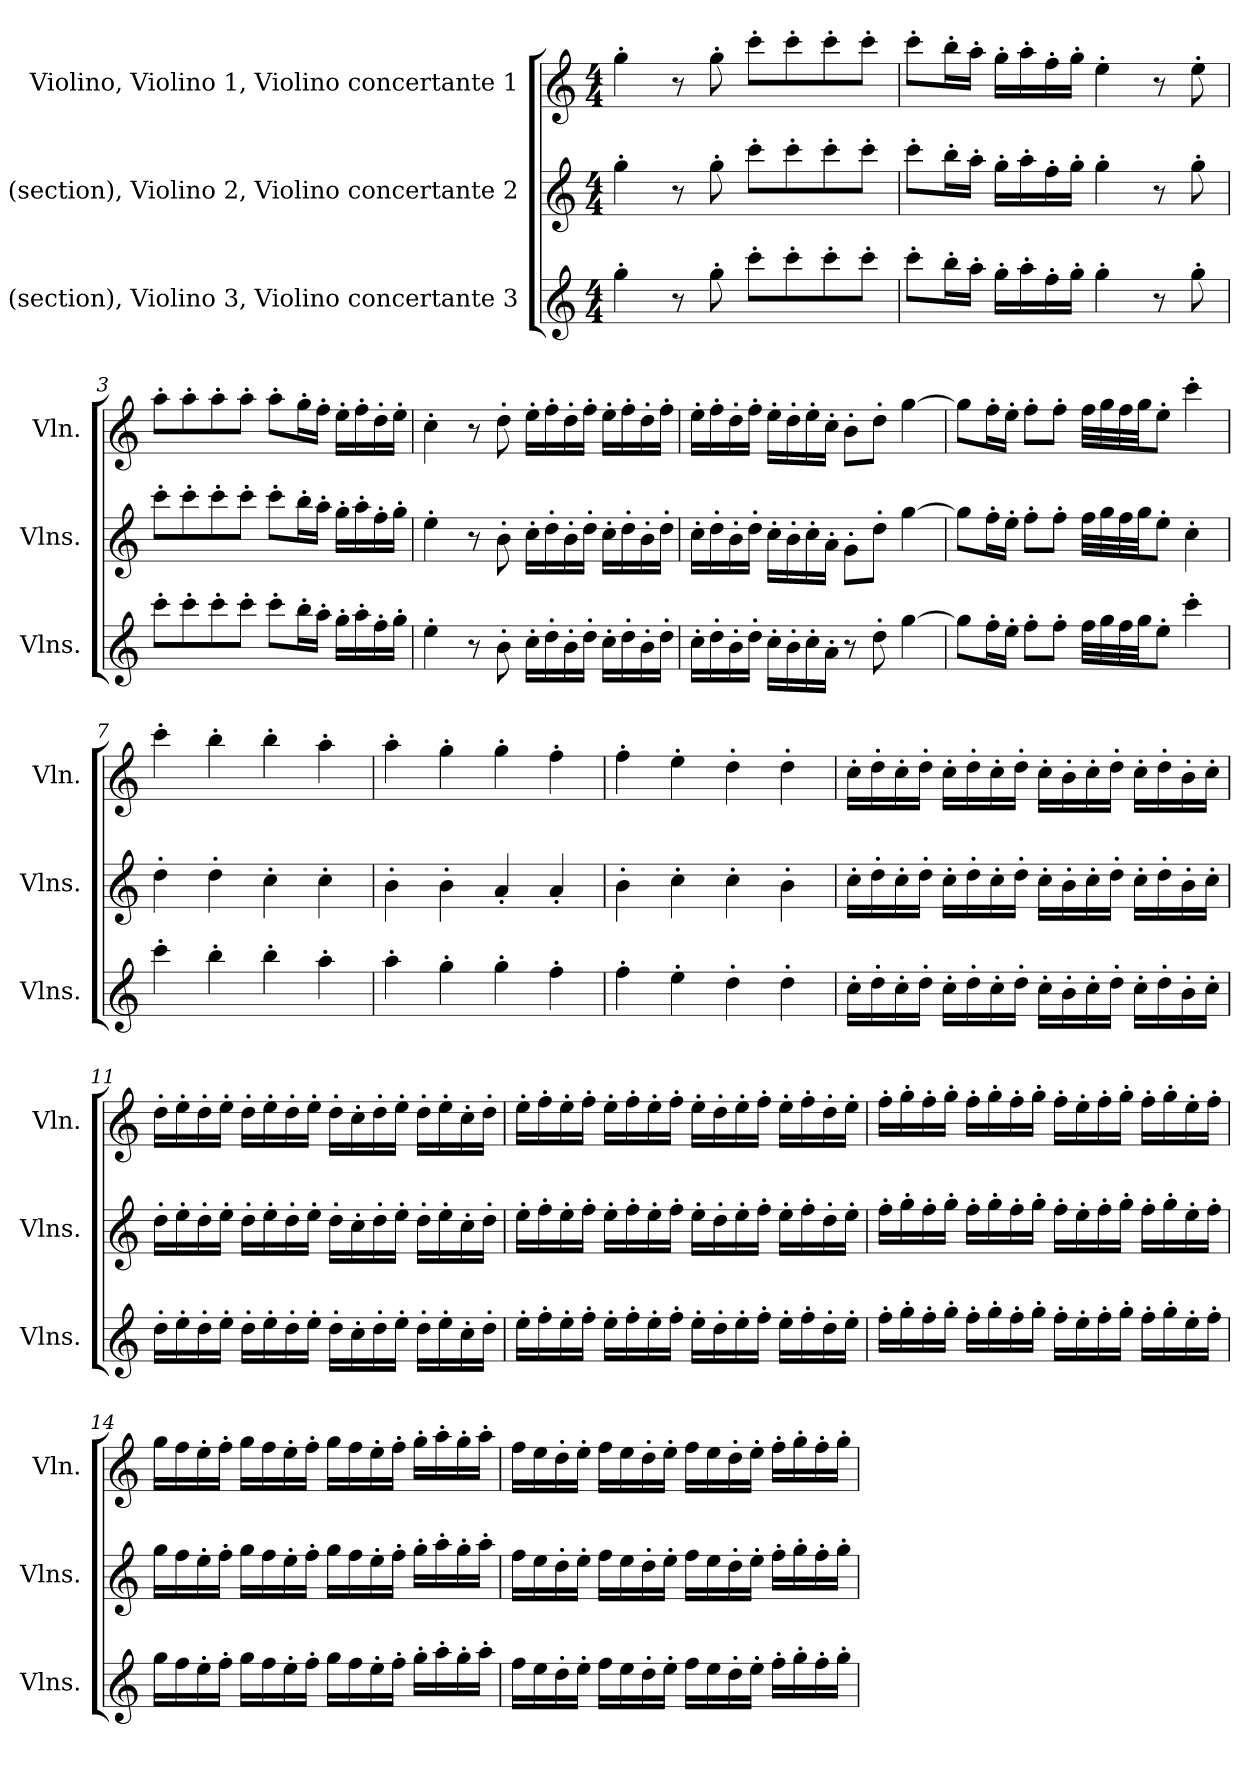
**kern	**kern	**kern
*part3	*part2	*part1
*staff3	*staff2	*staff1
*I"Violins (section), Violino 3, Violino concertante 3	*I"Violins (section), Violino 2, Violino concertante 2	*I"Violino, Violino 1, Violino concertante 1
*I'Vlns.	*I'Vlns.	*I'Vln.
*clefG2	*clefG2	*clefG2
*k[]	*k[]	*k[]
*M4/4	*M4/4	*M4/4
*MM108	*MM108	*MM108
=1	=1	=1
4gg'\	4gg'\	4gg'\
8r	8r	8r
8gg'\	8gg'\	8gg'\
8ccc'\L	8ccc'\L	8ccc'\L
8ccc'\	8ccc'\	8ccc'\
8ccc'\	8ccc'\	8ccc'\
8ccc'\J	8ccc'\J	8ccc'\J
=2	=2	=2
8ccc'\L	8ccc'\L	8ccc'\L
16bb'\L	16bb'\L	16bb'\L
16aa'\JJ	16aa'\JJ	16aa'\JJ
16gg'\LL	16gg'\LL	16gg'\LL
16aa'\	16aa'\	16aa'\
16ff'\	16ff'\	16ff'\
16gg'\JJ	16gg'\JJ	16gg'\JJ
4gg'\	4gg'\	4ee'\
8r	8r	8r
8gg'\	8gg'\	8ee'\
!!LO:LB:g=z
=3	=3	=3
8ccc'\L	8ccc'\L	8aa'\L
8ccc'\	8ccc'\	8aa'\
8ccc'\	8ccc'\	8aa'\
8ccc'\J	8ccc'\J	8aa'\J
8ccc'\L	8ccc'\L	8aa'\L
16bb'\L	16bb'\L	16gg'\L
16aa'\JJ	16aa'\JJ	16ff'\JJ
16gg'\LL	16gg'\LL	16ee'\LL
16aa'\	16aa'\	16ff'\
16ff'\	16ff'\	16dd'\
16gg'\JJ	16gg'\JJ	16ee'\JJ
=4	=4	=4
4ee'\	4ee'\	4cc'\
8r	8r	8r
8b'\	8b'\	8dd'\
16cc'\LL	16cc'\LL	16ee'\LL
16dd'\	16dd'\	16ff'\
16b'\	16b'\	16dd'\
16dd'\JJ	16dd'\JJ	16ff'\JJ
16cc'\LL	16cc'\LL	16ee'\LL
16dd'\	16dd'\	16ff'\
16b'\	16b'\	16dd'\
16dd'\JJ	16dd'\JJ	16ff'\JJ
=5	=5	=5
16cc'\LL	16cc'\LL	16ee'\LL
16dd'\	16dd'\	16ff'\
16b'\	16b'\	16dd'\
16dd'\JJ	16dd'\JJ	16ff'\JJ
16cc'\LL	16cc'\LL	16ee'\LL
16b'\	16b'\	16dd'\
16cc'\	16cc'\	16ee'\
16a'\JJ	16a'\JJ	16cc'\JJ
8r	8g'\L	8b'\L
8dd'\	8dd'\J	8dd'\J
[4gg\	[4gg\	[4gg\
!!LO:LB:g=z
=6	=6	=6
8gg\L]	8gg\L]	8gg\L]
16ff'\L	16ff'\L	16ff'\L
16ee'\JJ	16ee'\JJ	16ee'\JJ
8ff'\L	8ff'\L	8ff'\L
8ff'\J	8ff'\J	8ff'\J
32ff\LLL	32ff\LLL	32ff\LLL
32gg\	32gg\	32gg\
32ff\	32ff\	32ff\
32gg\JJ	32gg\JJ	32gg\JJ
8ee'\J	8ee'\J	8ee'\J
4ccc'\	4cc'\	4ccc'\
=7	=7	=7
4ccc'\	4dd'\	4ccc'\
4bb'\	4dd'\	4bb'\
4bb'\	4cc'\	4bb'\
4aa'\	4cc'\	4aa'\
=8	=8	=8
4aa'\	4b'\	4aa'\
4gg'\	4b'\	4gg'\
4gg'\	4a'/	4gg'\
4ff'\	4a'/	4ff'\
=9	=9	=9
4ff'\	4b'\	4ff'\
4ee'\	4cc'\	4ee'\
4dd'\	4cc'\	4dd'\
4dd'\	4b'\	4dd'\
!!LO:LB:g=z
=10	=10	=10
16cc'\LL	16cc'\LL	16cc'\LL
16dd'\	16dd'\	16dd'\
16cc'\	16cc'\	16cc'\
16dd'\JJ	16dd'\JJ	16dd'\JJ
16cc'\LL	16cc'\LL	16cc'\LL
16dd'\	16dd'\	16dd'\
16cc'\	16cc'\	16cc'\
16dd'\JJ	16dd'\JJ	16dd'\JJ
16cc'\LL	16cc'\LL	16cc'\LL
16b'\	16b'\	16b'\
16cc'\	16cc'\	16cc'\
16dd'\JJ	16dd'\JJ	16dd'\JJ
16cc'\LL	16cc'\LL	16cc'\LL
16dd'\	16dd'\	16dd'\
16b'\	16b'\	16b'\
16cc'\JJ	16cc'\JJ	16cc'\JJ
=11	=11	=11
16dd'\LL	16dd'\LL	16dd'\LL
16ee'\	16ee'\	16ee'\
16dd'\	16dd'\	16dd'\
16ee'\JJ	16ee'\JJ	16ee'\JJ
16dd'\LL	16dd'\LL	16dd'\LL
16ee'\	16ee'\	16ee'\
16dd'\	16dd'\	16dd'\
16ee'\JJ	16ee'\JJ	16ee'\JJ
16dd'\LL	16dd'\LL	16dd'\LL
16cc'\	16cc'\	16cc'\
16dd'\	16dd'\	16dd'\
16ee'\JJ	16ee'\JJ	16ee'\JJ
16dd'\LL	16dd'\LL	16dd'\LL
16ee'\	16ee'\	16ee'\
16cc'\	16cc'\	16cc'\
16dd'\JJ	16dd'\JJ	16dd'\JJ
!!LO:LB:g=z
=12	=12	=12
16ee'\LL	16ee'\LL	16ee'\LL
16ff'\	16ff'\	16ff'\
16ee'\	16ee'\	16ee'\
16ff'\JJ	16ff'\JJ	16ff'\JJ
16ee'\LL	16ee'\LL	16ee'\LL
16ff'\	16ff'\	16ff'\
16ee'\	16ee'\	16ee'\
16ff'\JJ	16ff'\JJ	16ff'\JJ
16ee'\LL	16ee'\LL	16ee'\LL
16dd'\	16dd'\	16dd'\
16ee'\	16ee'\	16ee'\
16ff'\JJ	16ff'\JJ	16ff'\JJ
16ee'\LL	16ee'\LL	16ee'\LL
16ff'\	16ff'\	16ff'\
16dd'\	16dd'\	16dd'\
16ee'\JJ	16ee'\JJ	16ee'\JJ
=13	=13	=13
16ff'\LL	16ff'\LL	16ff'\LL
16gg'\	16gg'\	16gg'\
16ff'\	16ff'\	16ff'\
16gg'\JJ	16gg'\JJ	16gg'\JJ
16ff'\LL	16ff'\LL	16ff'\LL
16gg'\	16gg'\	16gg'\
16ff'\	16ff'\	16ff'\
16gg'\JJ	16gg'\JJ	16gg'\JJ
16ff'\LL	16ff'\LL	16ff'\LL
16ee'\	16ee'\	16ee'\
16ff'\	16ff'\	16ff'\
16gg'\JJ	16gg'\JJ	16gg'\JJ
16ff'\LL	16ff'\LL	16ff'\LL
16gg'\	16gg'\	16gg'\
16ee'\	16ee'\	16ee'\
16ff'\JJ	16ff'\JJ	16ff'\JJ
!!LO:PB:g=z
=14	=14	=14
16gg\LL	16gg\LL	16gg\LL
16ff\	16ff\	16ff\
16ee'\	16ee'\	16ee'\
16ff'\JJ	16ff'\JJ	16ff'\JJ
16gg\LL	16gg\LL	16gg\LL
16ff\	16ff\	16ff\
16ee'\	16ee'\	16ee'\
16ff'\JJ	16ff'\JJ	16ff'\JJ
16gg\LL	16gg\LL	16gg\LL
16ff\	16ff\	16ff\
16ee'\	16ee'\	16ee'\
16ff'\JJ	16ff'\JJ	16ff'\JJ
16gg'\LL	16gg'\LL	16gg'\LL
16aa'\	16aa'\	16aa'\
16gg'\	16gg'\	16gg'\
16aa'\JJ	16aa'\JJ	16aa'\JJ
=15	=15	=15
16ff\LL	16ff\LL	16ff\LL
16ee\	16ee\	16ee\
16dd'\	16dd'\	16dd'\
16ee'\JJ	16ee'\JJ	16ee'\JJ
16ff\LL	16ff\LL	16ff\LL
16ee\	16ee\	16ee\
16dd'\	16dd'\	16dd'\
16ee'\JJ	16ee'\JJ	16ee'\JJ
16ff\LL	16ff\LL	16ff\LL
16ee\	16ee\	16ee\
16dd'\	16dd'\	16dd'\
16ee'\JJ	16ee'\JJ	16ee'\JJ
16ff'\LL	16ff'\LL	16ff'\LL
16gg'\	16gg'\	16gg'\
16ff'\	16ff'\	16ff'\
16gg'\JJ	16gg'\JJ	16gg'\JJ
=	=	=
*-	*-	*-
